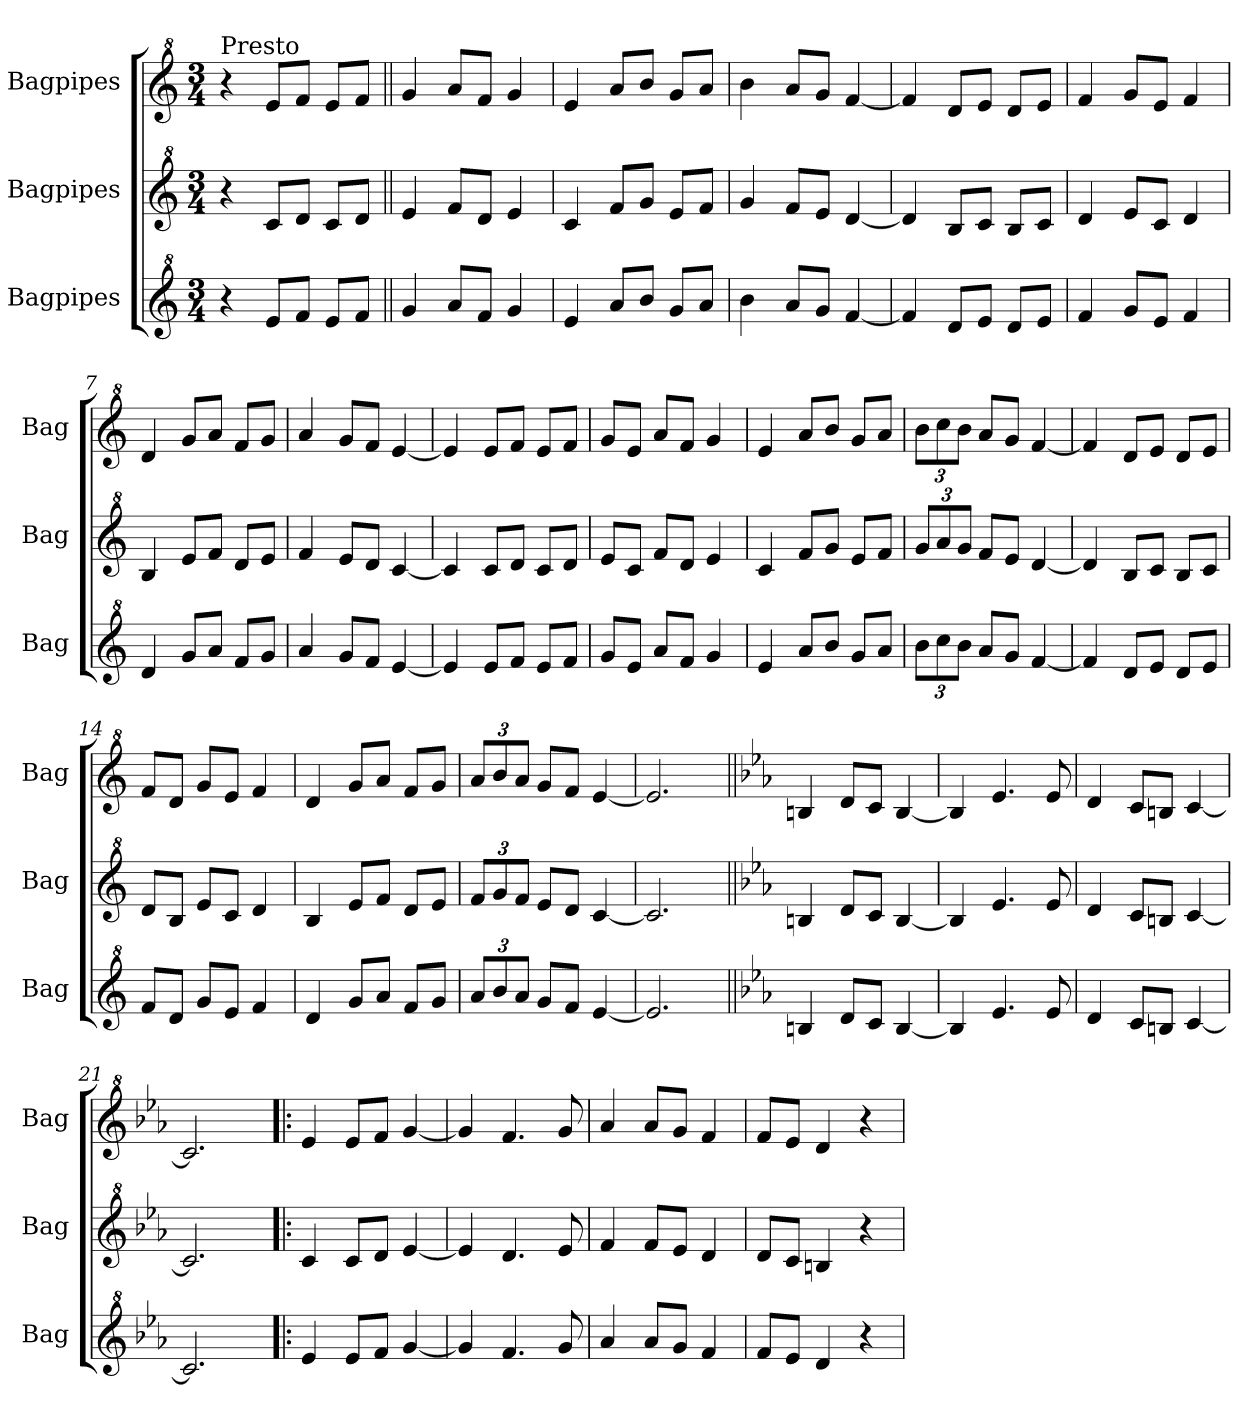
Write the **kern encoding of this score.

**kern	**kern	**kern
*part3	*part2	*part1
*staff3	*staff2	*staff1
*I"Bagpipes	*I"Bagpipes	*I"Bagpipes
*I'Bag	*I'Bag	*I'Bag
*clefG^2	*clefG^2	*clefG^2
*k[]	*k[]	*k[]
*C:	*C:	*C:
*M3/4	*M3/4	*M3/4
=1	=1	=1
!	!	!LO:TX:a:t=Presto
4r	4r	4r
8ee/L	8cc/L	8ee/L
8ff/J	8dd/J	8ff/J
8ee/L	8cc/L	8ee/L
8ff/J	8dd/J	8ff/J
=2||	=2||	=2||
4gg/	4ee/	4gg/
8aa/L	8ff/L	8aa/L
8ff/J	8dd/J	8ff/J
4gg/	4ee/	4gg/
=3	=3	=3
4ee/	4cc/	4ee/
8aa/L	8ff/L	8aa/L
8bb/J	8gg/J	8bb/J
8gg/L	8ee/L	8gg/L
8aa/J	8ff/J	8aa/J
=4	=4	=4
4bb\	4gg/	4bb\
8aa/L	8ff/L	8aa/L
8gg/J	8ee/J	8gg/J
[4ff/	[4dd/	[4ff/
=5	=5	=5
4ff/]	4dd/]	4ff/]
8dd/L	8b/L	8dd/L
8ee/J	8cc/J	8ee/J
8dd/L	8b/L	8dd/L
8ee/J	8cc/J	8ee/J
=6	=6	=6
4ff/	4dd/	4ff/
8gg/L	8ee/L	8gg/L
8ee/J	8cc/J	8ee/J
4ff/	4dd/	4ff/
=7	=7	=7
4dd/	4b/	4dd/
8gg/L	8ee/L	8gg/L
8aa/J	8ff/J	8aa/J
8ff/L	8dd/L	8ff/L
8gg/J	8ee/J	8gg/J
=8	=8	=8
4aa/	4ff/	4aa/
8gg/L	8ee/L	8gg/L
8ff/J	8dd/J	8ff/J
[4ee/	[4cc/	[4ee/
!!LO:LB:g=z
=9	=9	=9
4ee/]	4cc/]	4ee/]
8ee/L	8cc/L	8ee/L
8ff/J	8dd/J	8ff/J
8ee/L	8cc/L	8ee/L
8ff/J	8dd/J	8ff/J
=10	=10	=10
8gg/L	8ee/L	8gg/L
8ee/J	8cc/J	8ee/J
8aa/L	8ff/L	8aa/L
8ff/J	8dd/J	8ff/J
4gg/	4ee/	4gg/
=11	=11	=11
4ee/	4cc/	4ee/
8aa/L	8ff/L	8aa/L
8bb/J	8gg/J	8bb/J
8gg/L	8ee/L	8gg/L
8aa/J	8ff/J	8aa/J
=12	=12	=12
*Xbrackettup	*Xbrackettup	*Xbrackettup
12bb\L	12gg/L	12bb\L
12ccc\	12aa/	12ccc\
12bb\J	12gg/J	12bb\J
8aa/L	8ff/L	8aa/L
8gg/J	8ee/J	8gg/J
[4ff/	[4dd/	[4ff/
=13	=13	=13
4ff/]	4dd/]	4ff/]
8dd/L	8b/L	8dd/L
8ee/J	8cc/J	8ee/J
8dd/L	8b/L	8dd/L
8ee/J	8cc/J	8ee/J
=14	=14	=14
8ff/L	8dd/L	8ff/L
8dd/J	8b/J	8dd/J
8gg/L	8ee/L	8gg/L
8ee/J	8cc/J	8ee/J
4ff/	4dd/	4ff/
=15	=15	=15
4dd/	4b/	4dd/
8gg/L	8ee/L	8gg/L
8aa/J	8ff/J	8aa/J
8ff/L	8dd/L	8ff/L
8gg/J	8ee/J	8gg/J
!!LO:LB:g=z
=16	=16	=16
12aa/L	12ff/L	12aa/L
12bb/	12gg/	12bb/
12aa/J	12ff/J	12aa/J
8gg/L	8ee/L	8gg/L
8ff/J	8dd/J	8ff/J
[4ee/	[4cc/	[4ee/
=17	=17	=17
2.ee/]	2.cc/]	2.ee/]
=18||	=18||	=18||
*k[b-e-a-]	*k[b-e-a-]	*k[b-e-a-]
*E-:	*E-:	*E-:
4bn/	4bn/	4bn/
8dd/L	8dd/L	8dd/L
8cc/J	8cc/J	8cc/J
[4b/	[4b/	[4b/
=19	=19	=19
4b/]	4b/]	4b/]
4.ee-/	4.ee-/	4.ee-/
8ee-/	8ee-/	8ee-/
=20	=20	=20
4dd/	4dd/	4dd/
8cc/L	8cc/L	8cc/L
8bn/J	8bn/J	8bn/J
[4cc/	[4cc/	[4cc/
=21	=21	=21
2.cc/]	2.cc/]	2.cc/]
=22!|:	=22!|:	=22!|:
4ee-/	4cc/	4ee-/
8ee-/L	8cc/L	8ee-/L
8ff/J	8dd/J	8ff/J
[4gg/	[4ee-/	[4gg/
=23	=23	=23
4gg/]	4ee-/]	4gg/]
4.ff/	4.dd/	4.ff/
8gg/	8ee-/	8gg/
=24	=24	=24
4aa-/	4ff/	4aa-/
8aa-/L	8ff/L	8aa-/L
8gg/J	8ee-/J	8gg/J
4ff/	4dd/	4ff/
!!LO:PB:g=z
=25	=25	=25
8ff/L	8dd/L	8ff/L
8ee-/J	8cc/J	8ee-/J
4dd/	4bn/	4dd/
4r	4r	4r
=	=	=
*-	*-	*-
